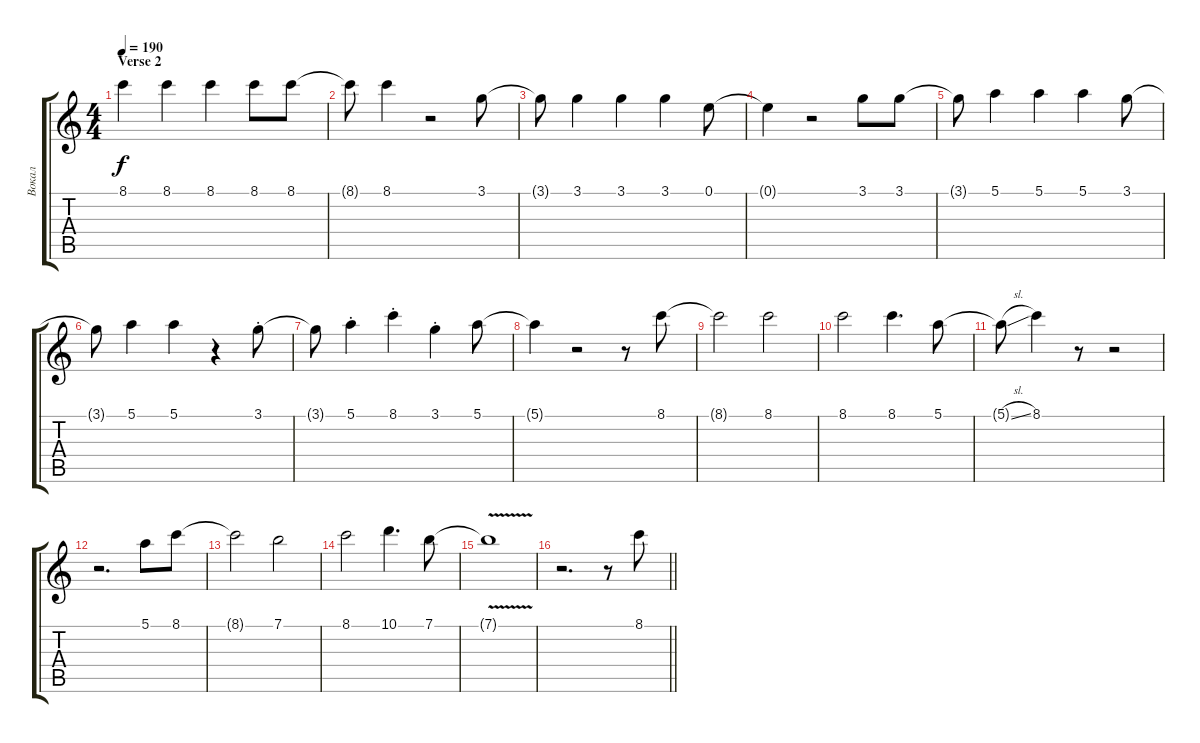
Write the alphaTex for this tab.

\track ("Вокал" "Вокал") {instrument acousticguitarnylon}
\staff {score tabs}
\tuning (E4 B3 G3 D3 A2 E2) {hide}
\ts (4 4)
\section ("" "Verse 2")
\tempo 190
\clef g2
\ks aminor
8.1{t}.4{dy f} 8.1.4 8.1.4 8.1.8 8.1.8 |
8.1{t}.8 8.1.4 r.2 3.1.8 |
3.1{t}.8 3.1.4 3.1.4 3.1.4 0.1.8 |
0.1{t}.4 r.2 3.1.8 3.1.8 |
3.1{t}.8 5.1.4 5.1.4 5.1.4 3.1.8 |
3.1{t}.8 5.1.4 5.1.4 r.4 3.1{st}.8 |
3.1{t}.8 5.1{st}.4 8.1{st}.4 3.1{st}.4 5.1.8 |
5.1{t}.4 r.2 r.8 8.1.8 |
8.1{t}.2 8.1.2 |
8.1.2 8.1.4{d} 5.1.8 |
5.1{sl t}.8 8.1.4 r.8 r.2 |
r.2{d} 5.1.8 8.1.8 |
8.1{t}.2 7.1.2 |
8.1.2 10.1.4{d} 7.1.8 |
7.1{v t}.1 |
\barLineRight lightlight
r.2{d} r.8 8.1.8
